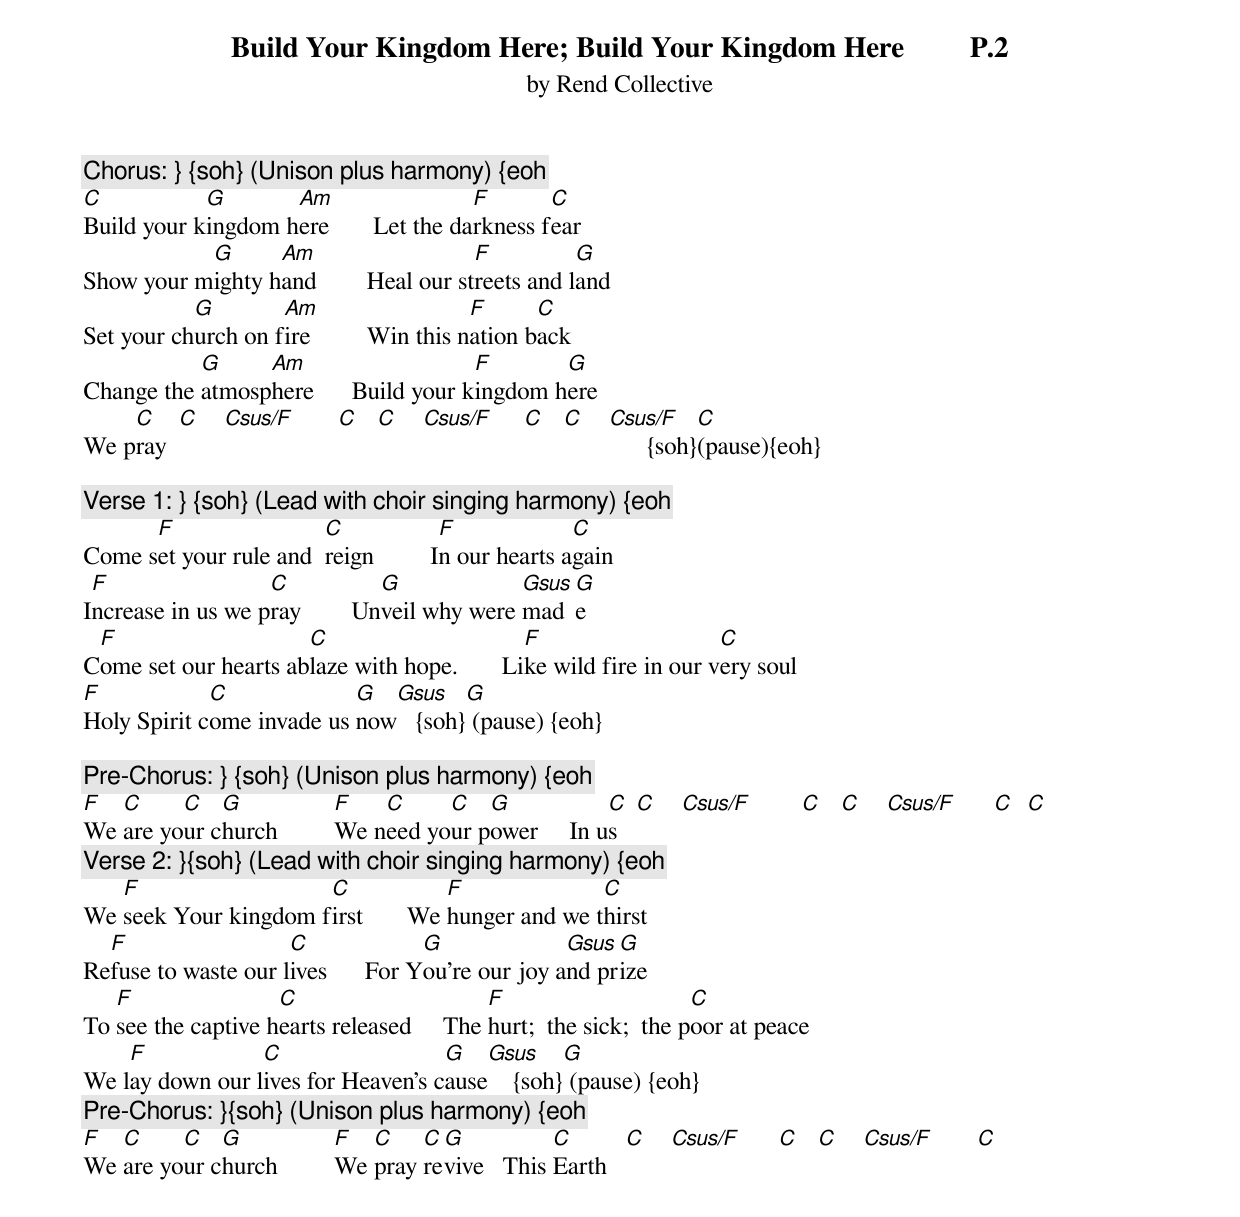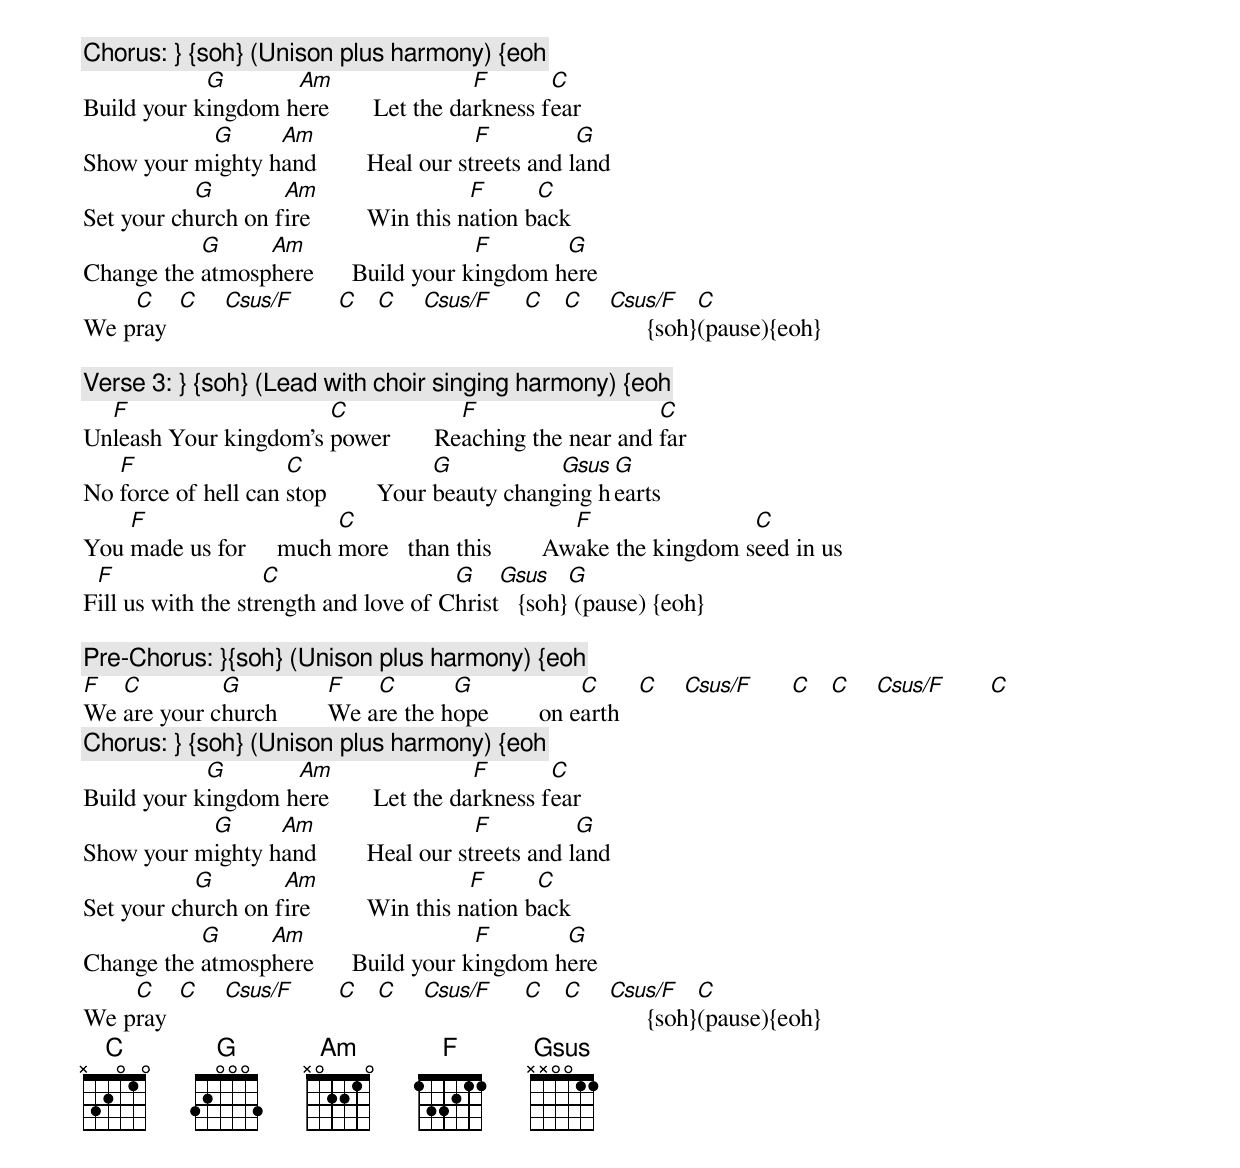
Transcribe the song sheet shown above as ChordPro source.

{title:Build Your Kingdom Here}
{subtitle: by Rend Collective}
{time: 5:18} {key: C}
{c: Chorus: } {soh} (Unison plus harmony) {eoh}
[C]Build your k[G]ingdom h[Am]ere       Let the da[F]rkness f[C]ear
Show your m[G]ighty h[Am]and        Heal our st[F]reets and l[G]and
Set your ch[G]urch on f[Am]ire         Win this n[F]ation b[C]ack
Change the [G]atmosp[Am]here      Build your k[F]ingdom h[G]ere
We p[C]ray  [C]    [Csus/F]       [C]   [C]    [Csus/F]     [C]   [C]    [Csus/F]      {soh}[C](pause){eoh}

{c: Verse 1: } {soh} (Lead with choir singing harmony) {eoh}
Come s[F]et your rule and  [C]reign         I[F]n our hearts a[C]gain
I[F]ncrease in us we p[C]ray        Un[G]veil why were [Gsus]mad[G]e
C[F]ome set our hearts ab[C]laze with hope.       Li[F]ke wild fire in our v[C]ery soul
[F]Holy Spirit c[C]ome invade us [G]now[Gsus]   {soh}[G] (pause) {eoh}

{c: Pre-Chorus: } {soh} (Unison plus harmony) {eoh}
[F]We [C]are yo[C]ur c[G]hurch         [F]We n[C]eed yo[C]ur p[G]ower     In u[C]s   [C]    [Csus/F]        [C]   [C]    [Csus/F]      [C]  [C]
{c: Verse 2: }{soh} (Lead with choir singing harmony) {eoh}
We [F]seek Your kingdom f[C]irst       We [F]hunger and we t[C]hirst
Re[F]fuse to waste our l[C]ives      For Y[G]ou're our joy a[Gsus]nd pr[G]ize
To [F]see the captive h[C]earts released     The [F]hurt;  the sick;  the p[C]oor at peace
We l[F]ay down our l[C]ives for Heaven's c[G]ause[Gsus]    {soh}[G] (pause) {eoh}
{c: Pre-Chorus: }{soh} (Unison plus harmony) {eoh}
[F]We [C]are yo[C]ur c[G]hurch         [F]We [C]pray [C]re[G]vive   This [C]Earth   [C]    [Csus/F]      [C]   [C]    [Csus/F]       [C]
{new_page}
{title:Build Your Kingdom Here         P.2}
{c: Chorus: } {soh} (Unison plus harmony) {eoh}
Build your k[G]ingdom h[Am]ere       Let the da[F]rkness f[C]ear
Show your m[G]ighty h[Am]and        Heal our st[F]reets and l[G]and
Set your ch[G]urch on f[Am]ire         Win this n[F]ation b[C]ack
Change the [G]atmosp[Am]here      Build your k[F]ingdom h[G]ere
We p[C]ray  [C]    [Csus/F]       [C]   [C]    [Csus/F]     [C]   [C]    [Csus/F]      {soh}[C](pause){eoh}

{c: Verse 3: } {soh} (Lead with choir singing harmony) {eoh}
Un[F]leash Your kingdom's [C]power       Re[F]aching the near and [C]far
No [F]force of hell can [C]stop        Your [G]beauty chang[Gsus]ing h[G]earts
You [F]made us for     much [C]more   than this        Aw[F]ake the kingdom s[C]eed in us
F[F]ill us with the str[C]ength and love of C[G]hrist[Gsus]   {soh}[G] (pause) {eoh}

{c: Pre-Chorus: }{soh} (Unison plus harmony) {eoh}
[F]We [C]are your c[G]hurch        [F]We a[C]re the h[G]ope        on e[C]arth   [C]    [Csus/F]      [C]   [C]    [Csus/F]       [C]
{c: Chorus: } {soh} (Unison plus harmony) {eoh}
Build your k[G]ingdom h[Am]ere       Let the da[F]rkness f[C]ear
Show your m[G]ighty h[Am]and        Heal our st[F]reets and l[G]and
Set your ch[G]urch on f[Am]ire         Win this n[F]ation b[C]ack
Change the [G]atmosp[Am]here      Build your k[F]ingdom h[G]ere
We p[C]ray  [C]    [Csus/F]       [C]   [C]    [Csus/F]     [C]   [C]    [Csus/F]      {soh}[C](pause){eoh}
